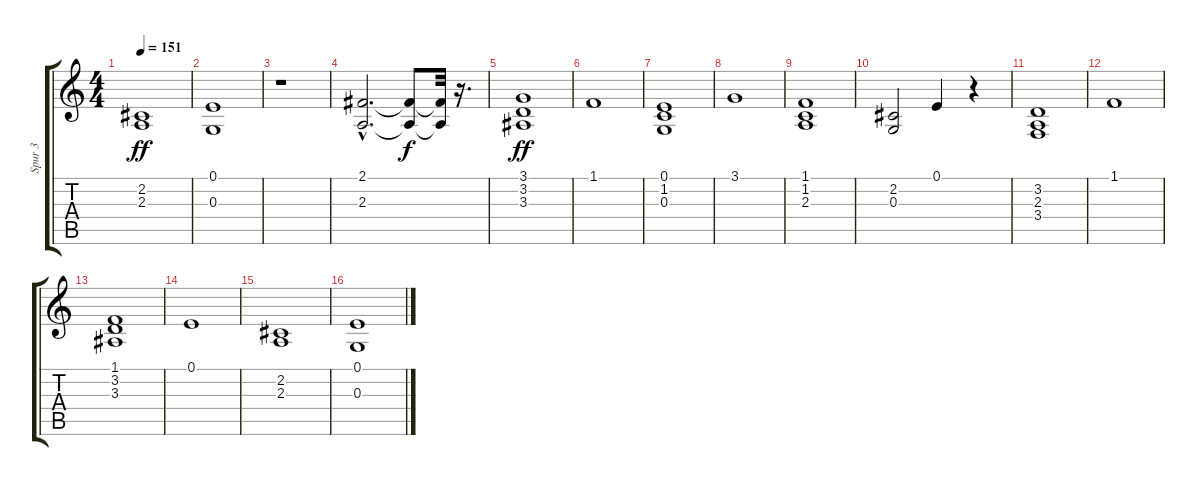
\track ("Spur 3" "Spur 3") {instrument acousticgrandpiano}
\staff {score tabs}
\tuning (E4 B3 G3 D3 A2 E2) {hide}
\ts (4 4)
\tempo 151
\clef g2
\ks c
(2.2 2.3).1{dy ff} |
(0.1 0.3).1 |
r.1 |
(2.1{hac} 2.3{hac}).2{d} (2.1{t} 2.3{t}).8{dy f} (2.1{t} 2.3{t}).32 r.16{d} |
(3.1 3.2 3.3).1{dy ff} |
1.1.1 |
(0.1 1.2 0.3).1 |
3.1.1 |
(1.1 1.2 2.3).1 |
(2.2 0.3).2 0.1.4 r.4 |
(3.2 2.3 3.4).1 |
1.1.1 |
(1.1 3.2 3.3).1 |
0.1.1 |
(2.2 2.3).1 |
(0.1 0.3).1
